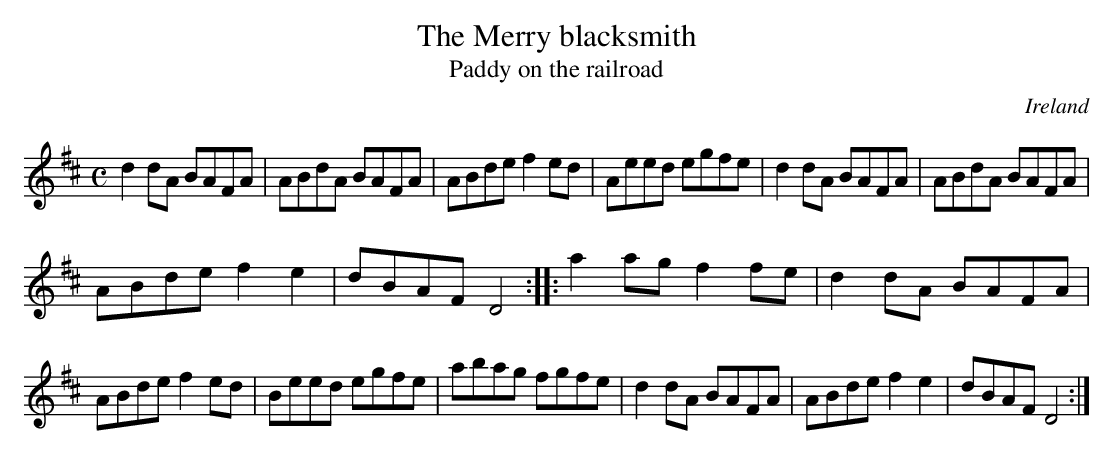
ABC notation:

X:1
T:Merry blacksmith, The
T:Paddy on the railroad
O:Ireland
O:Scotland
O:England
M:C
K:D
d2dA BAFA|ABdA BAFA|ABde f2ed|Aeed egfe|\
d2dA BAFA|ABdA BAFA|
ABde f2e2|dBAF D4::\
a2ag f2fe|d2dA BAFA|
ABde f2ed|Beed egfe|\
abag fgfe|d2dA BAFA|ABde f2e2|dBAF D4:|
